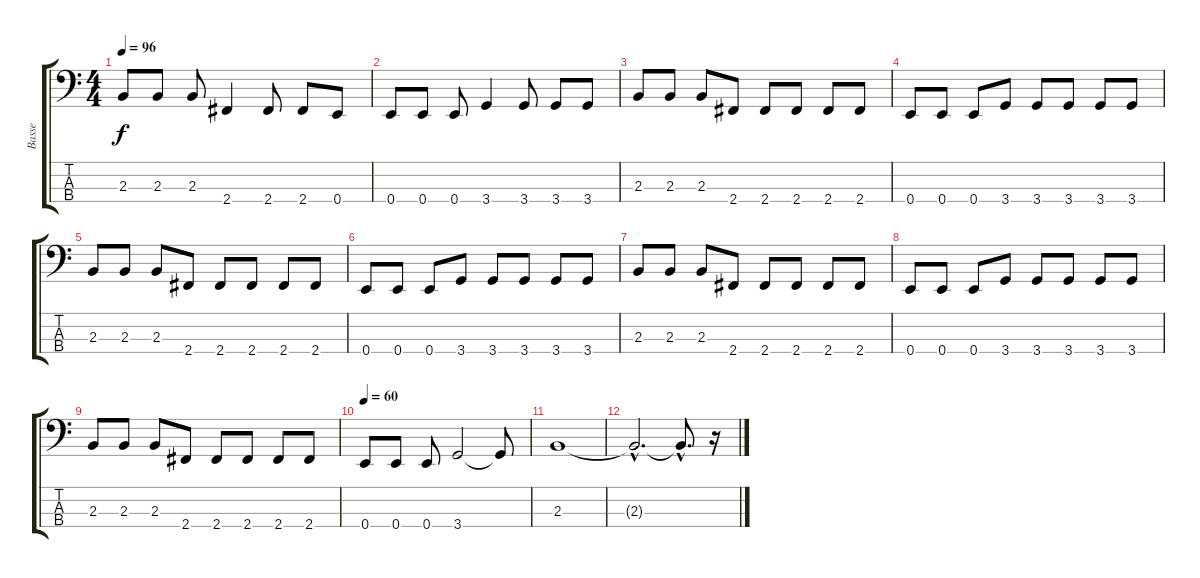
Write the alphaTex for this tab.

\track ("Basse" "Basse") {instrument slapbass2}
\staff {score tabs}
\tuning (G2 D2 A1 E1) {hide}
\ts (4 4)
\tempo 96
\clef f4
\ks c
2.3.8{dy f} 2.3.8 2.3.8 2.4.4 2.4.8 2.4.8 0.4.8 |
0.4.8 0.4.8 0.4.8 3.4.4 3.4.8 3.4.8 3.4.8 |
2.3.8 2.3.8 2.3.8 2.4.8 2.4.8 2.4.8 2.4.8 2.4.8 |
0.4.8 0.4.8 0.4.8 3.4.8 3.4.8 3.4.8 3.4.8 3.4.8 |
2.3.8 2.3.8 2.3.8 2.4.8 2.4.8 2.4.8 2.4.8 2.4.8 |
0.4.8 0.4.8 0.4.8 3.4.8 3.4.8 3.4.8 3.4.8 3.4.8 |
2.3.8 2.3.8 2.3.8 2.4.8 2.4.8 2.4.8 2.4.8 2.4.8 |
0.4.8 0.4.8 0.4.8 3.4.8 3.4.8 3.4.8 3.4.8 3.4.8 |
2.3.8 2.3.8 2.3.8 2.4.8 2.4.8 2.4.8 2.4.8 2.4.8 |
\tempo 60
0.4.8 0.4.8 0.4.8 3.4.2 3.4{t}.8 |
2.3.1 |
2.3{hac t}.2{d} 2.3{hac t}.8{d} r.16
